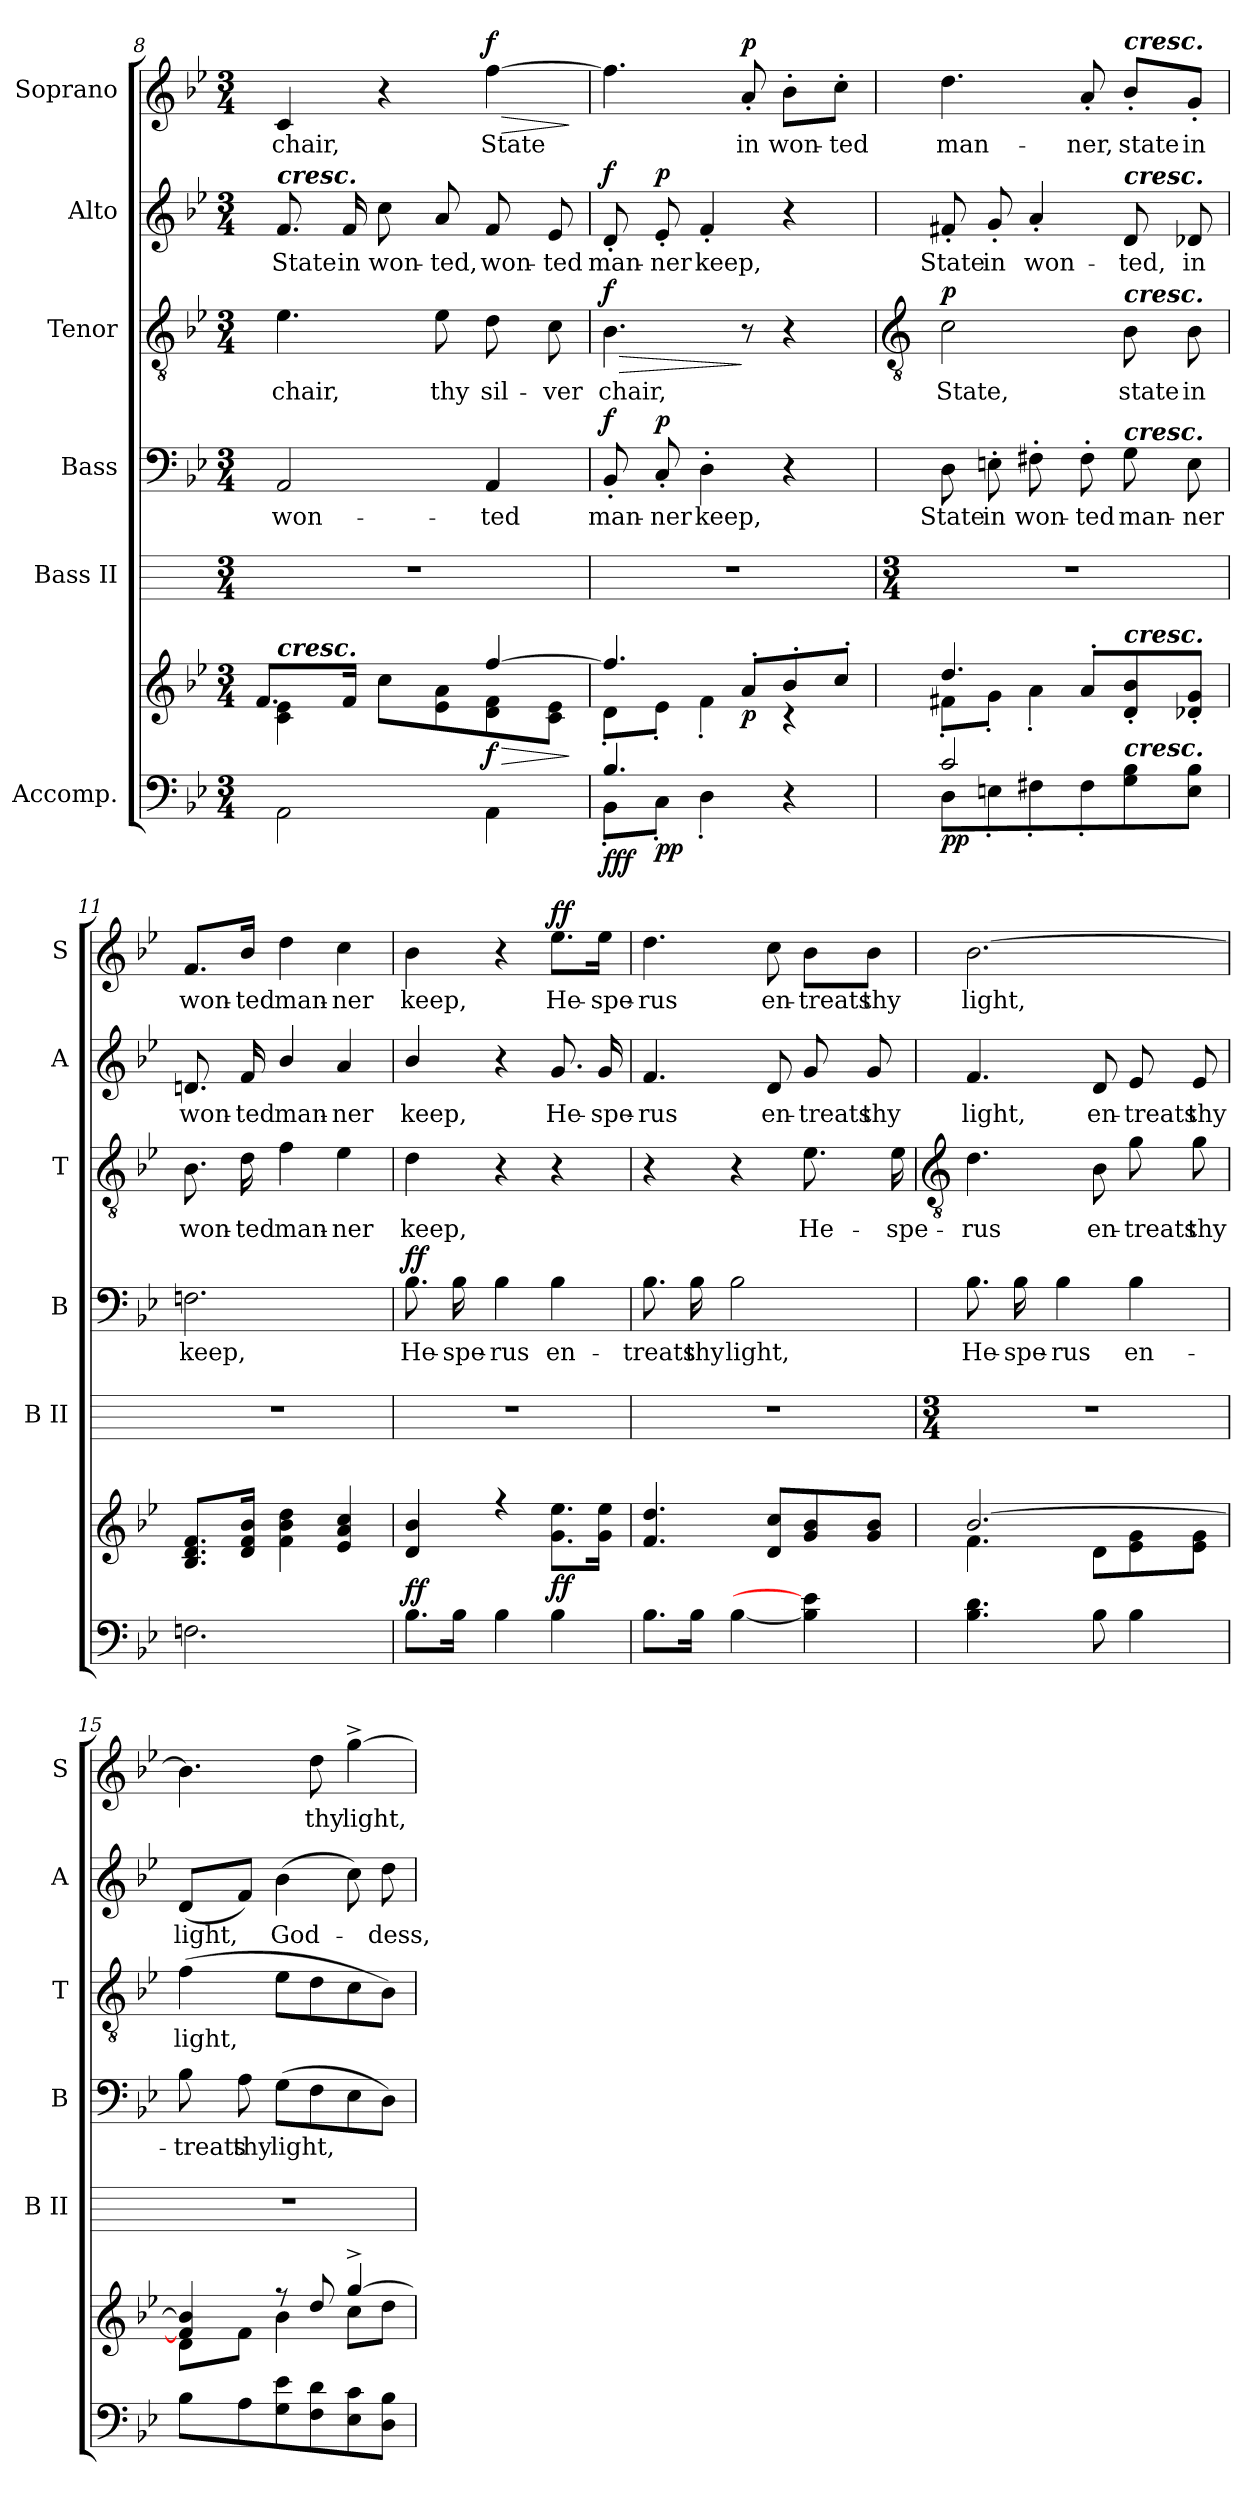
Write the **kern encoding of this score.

**kern	**kern	**dynam	**kern	**kern	**text	**dynam	**kern	**text	**dynam	**kern	**text	**dynam	**kern	**text	**dynam
*part6	*part6	*part6	*part5	*part4	*part4	*part4	*part3	*part3	*part3	*part2	*part2	*part2	*part1	*part1	*part1
*staff7	*staff6	*staff6/7	*staff5	*staff4	*staff4	*staff4	*staff3	*staff3	*staff3	*staff2	*staff2	*staff2	*staff1	*staff1	*staff1
*I"Accomp.	*	*	*I"Bass II	*I"Bass	*	*	*I"Tenor	*	*	*I"Alto	*	*	*I"Soprano	*	*
*	*	*	*I'B II	*I'B	*	*	*I'T	*	*	*I'A	*	*	*I'S	*	*
*clefF4	*clefG2	*	*	*clefF4	*	*	*clefGv2	*	*	*clefG2	*	*	*clefG2	*	*
*k[b-e-]	*k[b-e-]	*	*	*k[b-e-]	*	*	*k[b-e-]	*	*	*k[b-e-]	*	*	*k[b-e-]	*	*
*B-:	*B-:	*	*	*B-:	*	*	*B-:	*	*	*B-:	*	*	*B-:	*	*
*M3/4	*M3/4	*	*M3/4	*M3/4	*	*	*M3/4	*	*	*M3/4	*	*	*M3/4	*	*
=8	=8	=8	=8	=8	=8	=8	=8	=8	=8	=8	=8	=8	=8	=8	=8
*^	*^	*	*	*	*	*	*	*	*	*	*	*	*	*	*
!	!	!	!	!	!	!	!	!	!	!	!	!LO:TX:a:Bi:t=cresc.	!	!	!	!	!
!	!	!LO:TX:a:Bi:t=cresc.	!	!	!	!	!	!	!	!	!	!	!	!	!	!	!
!	!	!	!	!	!	!	!LO:LY:b	!	!	!LO:LY:b	!	!	!LO:LY:b	!	!	!LO:LY:b	!
2.ryy	2AA\	4c\ 4e-\	8.f/L	.	2.r	2AA	won-	.	4.e-	chair,	.	8.f	State	.	4c	chair,	.
!	!	!	!	!	!	!	!	!	!	!	!	!	!LO:LY:b	!	!	!	!
.	.	.	16f/J	.	.	.	.	.	.	.	.	16f	in	.	.	.	.
!	!	!	!	!	!	!	!	!	!	!	!	!	!LO:LY:b	!	!	!	!
.	.	4ryy	8cc\L	.	.	.	.	.	.	.	.	8cc	won-	.	4r	.	.
!	!	!	!	!	!	!	!	!	!	!LO:LY:b	!	!	!LO:LY:b	!	!	!	!
.	.	.	8e-\ 8a\	.	.	.	.	.	8e-	thy	.	8a	-ted,	.	.	.	.
!	!	!	!	!LO:HP:b	!	!	!LO:LY:b	!	!	!LO:LY:b	!	!	!LO:LY:b	!	!	!LO:LY:b	!LO:HP:b
!	!	!	!	!LO:DY:n=1:b	!	!	!	!	!	!	!	!	!	!	!	!	!LO:DY:n=1:b
.	4AA\	[4ff/	8d\ 8f\	> f	.	4AA	-ted	.	8d	sil-	.	8f	won-	.	[4ff	State	> f
!	!	!	!	!	!	!	!	!	!	!LO:LY:b	!	!	!LO:LY:b	!	!	!	!
.	.	.	8c\ 8e-\J	.	.	.	.	.	8c	-ver	.	8e-	-ted	.	.	.	.
*v	*v	*	*	*	*	*	*	*	*	*	*	*	*	*	*	*	*
*	*v	*v	*	*	*	*	*	*	*	*	*	*	*	*	*	*
.	.	]	.	.	.	.	.	.	.	.	.	.	.	.	]
=9	=9	=9	=9	=9	=9	=9	=9	=9	=9	=9	=9	=9	=9	=9	=9
*^	*^	*	*	*	*	*	*	*	*	*	*	*	*	*	*
!	!	!	!	!LO:DY:b=2	!	!	!LO:LY:b	!	!	!LO:LY:b	!LO:HP:b	!	!LO:LY:b	!	!	!	!
!	!	!	!	!LO:DY:n=1:b=2	!	!	!	!	!	!	!	!	!	!	!	!	!
!	!	!	!	!LO:DY:n=2:b	!	!	!	!LO:DY:b	!	!	!LO:DY:n=1:b	!	!	!LO:DY:b	!	!	!
4.B-/	8BB-'\L	4.ff/]	8d'\L	f f f	2.r	8BB-'	man-	f	4.B-	chair,	> f	8d'	man-	f	4.ff]	.	.
!	!	!	!	!LO:DY:n=3:b=2	!	!	!LO:LY:b	!	!	!	!	!	!LO:LY:b	!	!	!	!
!	!	!	!	!LO:DY:n=4:b	!	!	!	!LO:DY:b	!	!	!	!	!	!LO:DY:b	!	!	!
.	8C'\J	.	8e-'\J	p p	.	8C'	ner	p	.	.	.	8e-'	ner	p	.	.	.
!	!	!	!	!	!	!	!LO:LY:b	!	!	!	!	!	!LO:LY:b	!	!	!	!
.	4D'\	.	4f'\	.	.	4D'	keep,	.	.	.	.	4f'	keep,	.	.	.	.
!	!	!	!	!LO:DY:n=5:b	!	!	!	!	!	!	!	!	!	!	!	!LO:LY:b	!LO:DY:b
8ryy	.	8a'/L	.	p	.	.	.	.	8r	.	]	.	.	.	8a'	in	p
!	!	!	!	!	!	!	!	!	!	!	!	!	!	!	!	!LO:LY:b	!
4ryy	4r	8b-'/	4r	.	.	4r	.	.	4r	.	.	4r	.	.	8b-'\L	won-	.
!	!	!	!	!	!	!	!	!	!	!	!	!	!	!	!	!LO:LY:b	!
.	.	8cc'/J	.	.	.	.	.	.	.	.	.	.	.	.	8cc'\J	-ted	.
!!LO:LB:g=z
=10	=10	=10	=10	=10	=10	=10	=10	=10	=10	=10	=10	=10	=10	=10	=10	=10	=10
*	*	*	*	*	*	*	*	*	*clefGv2	*	*	*	*	*	*	*	*
*	*	*	*	*	*M3/4	*	*	*	*	*	*	*	*	*	*	*	*
!	!	!	!	!LO:DY:b=2	!	!	!LO:LY:b	!	!	!LO:LY:b	!	!	!LO:LY:b	!	!	!LO:LY:b	!
!	!	!	!	!LO:DY:n=1:b=2	!	!	!	!	!	!	!LO:DY:b	!	!	!	!	!	!
2c/	8D\L	4.dd/	8f#X'\L	p p	2.r	8D	State	.	2c	State,	p	8f#X'	State	.	4.dd	man-	.
!	!	!	!	!	!	!	!LO:LY:b	!	!	!	!	!	!LO:LY:b	!	!	!	!
.	8En'\	.	8g'\J	.	.	8En'	in	.	.	.	.	8g'	in	.	.	.	.
!	!	!	!	!	!	!	!LO:LY:b	!	!	!	!	!	!LO:LY:b	!	!	!	!
.	8F#X'\	.	4a'\	.	.	8F#X'	won-	.	.	.	.	4a'	won-	.	.	.	.
!	!	!	!	!	!	!	!LO:LY:b	!	!	!	!	!	!	!	!	!LO:LY:b	!
.	8F#'\	8a'L	.	.	.	8F#'	-ted	.	.	.	.	.	.	.	8a'	-ner,	.
!	!	!	!	!	!	!	!	!	!	!	!	!	!	!	!LO:TX:a:Bi:t=cresc.	!	!
!	!	!	!	!	!	!	!	!	!	!	!	!LO:TX:a:Bi:t=cresc.	!	!	!	!	!
!	!	!	!	!	!	!	!	!	!LO:TX:a:Bi:t=cresc.	!	!	!	!	!	!	!	!
!	!	!	!	!	!	!LO:TX:a:Bi:t=cresc.	!	!	!	!	!	!	!	!	!	!	!
!	!	!LO:TX:a:Bi:t=cresc.	!	!	!	!	!	!	!	!	!	!	!	!	!	!	!
!LO:TX:a:Bi:t=cresc.	!	!	!	!	!	!	!	!	!	!	!	!	!	!	!	!	!
!	!	!	!	!	!	!	!LO:LY:b	!	!	!LO:LY:b	!	!	!LO:LY:b	!	!	!LO:LY:b	!
4ryy	8G\ 8B-\	8d/' 8b-/'	4ryy	.	.	8G	man-	.	8B-	state	.	8d	-ted,	.	8b-'/L	state	.
!	!	!	!	!	!	!	!LO:LY:b	!	!	!LO:LY:b	!	!	!LO:LY:b	!	!	!LO:LY:b	!
.	8E\ 8B-\J	8d-X' 8g'J	.	.	.	8E	-ner	.	8B-	in	.	8d-X	in	.	8g'/J	in	.
=11	=11	=11	=11	=11	=11	=11	=11	=11	=11	=11	=11	=11	=11	=11	=11	=11	=11
!	!	!	!	!	!	!	!LO:LY:b	!	!	!LO:LY:b	!	!	!LO:LY:b	!	!	!LO:LY:b	!
2.ryy	2.Fn\	8.B- 8.d 8.fL	2.ryy	.	2.r	2.Fn	keep,	.	8.B-	won-	.	8.dn	won-	.	8.f/L	won-	.
!	!	!	!	!	!	!	!	!	!	!LO:LY:b	!	!	!LO:LY:b	!	!	!LO:LY:b	!
.	.	16d 16f 16b-J	.	.	.	.	.	.	16d	-ted	.	16f	-ted	.	16b-/Jk	-ted	.
!	!	!	!	!	!	!	!	!	!	!LO:LY:b	!	!	!LO:LY:b	!	!	!LO:LY:b	!
.	.	4f\ 4b-\ 4dd\	.	.	.	.	.	.	4f	man-	.	4b-/	man-	.	4dd	man-	.
!	!	!	!	!	!	!	!	!	!	!LO:LY:b	!	!	!LO:LY:b	!	!	!LO:LY:b	!
.	.	4e- 4a 4cc	.	.	.	.	.	.	4e-	-ner	.	4a	-ner	.	4cc	-ner	.
=12	=12	=12	=12	=12	=12	=12	=12	=12	=12	=12	=12	=12	=12	=12	=12	=12	=12
!	!	!	!	!LO:DY:a=2	!	!	!LO:LY:b	!LO:DY:b	!	!LO:LY:b	!	!	!LO:LY:b	!	!	!LO:LY:b	!
2.ryy	8.B-\L	4d 4b-	2.ryy	ff	2.r	8.B-	He-	ff	4d	keep,	.	4b-/	keep,	.	4b-	keep,	.
!	!	!	!	!	!	!	!LO:LY:b	!	!	!	!	!	!	!	!	!	!
.	16B-\J	.	.	.	.	16B-	-spe-	.	.	.	.	.	.	.	.	.	.
!	!	!	!	!	!	!	!LO:LY:b	!	!	!	!	!	!	!	!	!	!
.	4B-\	4r	.	.	.	4B-	-rus	.	4r	.	.	4r	.	.	4r	.	.
!	!	!	!	!LO:DY:b	!	!	!LO:LY:b	!	!	!	!	!	!LO:LY:b	!	!	!LO:LY:b	!LO:DY:b
.	4B-\	8.g\ 8.ee-\L	.	ff	.	4B-	en-	.	4r	.	.	8.g	He-	.	8.ee-\L	He-	ff
!	!	!	!	!	!	!	!	!	!	!	!	!	!LO:LY:b	!	!	!LO:LY:b	!
.	.	16g\ 16ee-\J	.	.	.	.	.	.	.	.	.	16g	-spe-	.	16ee-\Jk	-spe-	.
=13	=13	=13	=13	=13	=13	=13	=13	=13	=13	=13	=13	=13	=13	=13	=13	=13	=13
!	!	!	!	!	!	!	!LO:LY:b	!	!	!	!	!	!LO:LY:b	!	!	!LO:LY:b	!
2.ryy	8.B-\L	4.f 4.dd	2.ryy	.	2.r	8.B-	-treats	.	4r	.	.	4.f	-rus	.	4.dd	-rus	.
!	!	!	!	!	!	!	!LO:LY:b	!	!	!	!	!	!	!	!	!	!
.	16B-\J	.	.	.	.	16B-	thy	.	.	.	.	.	.	.	.	.	.
!	!	!	!	!	!	!	!LO:LY:b	!	!	!	!	!	!	!	!	!	!
.	[4B-\	.	.	.	.	2B-	light,	.	4r	.	.	.	.	.	.	.	.
!	!	!	!	!	!	!	!	!	!	!	!	!	!LO:LY:b	!	!	!LO:LY:b	!
.	.	8d 8ccL	.	.	.	.	.	.	.	.	.	8d	en-	.	8cc	en-	.
!	!	!	!	!	!	!	!	!	!	!LO:LY:b	!	!	!LO:LY:b	!	!	!LO:LY:b	!
.	4B-\] 4e-\]	8g 8b-	.	.	.	.	.	.	8.e-	He-	.	8g	-treats	.	8b-\L	-treats	.
!	!	!	!	!	!	!	!	!	!	!	!	!	!LO:LY:b	!	!	!LO:LY:b	!
.	.	8g 8b-J	.	.	.	.	.	.	.	.	.	8g	thy	.	8b-\J	thy	.
!	!	!	!	!	!	!	!	!	!	!LO:LY:b	!	!	!	!	!	!	!
.	.	.	.	.	.	.	.	.	16e-	-spe-	.	.	.	.	.	.	.
*v	*v	*	*	*	*	*	*	*	*	*	*	*	*	*	*	*	*
!!LO:LB:g=z
=14	=14	=14	=14	=14	=14	=14	=14	=14	=14	=14	=14	=14	=14	=14	=14	=14
*	*	*	*	*	*	*	*	*clefGv2	*	*	*	*	*	*	*	*
*	*	*	*	*M3/4	*	*	*	*	*	*	*	*	*	*	*	*
!	!	!	!	!	!	!LO:LY:b	!	!	!LO:LY:b	!	!	!LO:LY:b	!	!	!LO:LY:b	!
4.B- 4.d	[2.b-/	4.f\	.	2.r	8.B-	He-	.	4.d	-rus	.	4.f	light,	.	[2.b-	light,	.
!	!	!	!	!	!	!LO:LY:b	!	!	!	!	!	!	!	!	!	!
.	.	.	.	.	16B-	-spe-	.	.	.	.	.	.	.	.	.	.
!	!	!	!	!	!	!LO:LY:b	!	!	!	!	!	!	!	!	!	!
.	.	.	.	.	4B-	-rus	.	.	.	.	.	.	.	.	.	.
!	!	!	!	!	!	!	!	!	!LO:LY:b	!	!	!LO:LY:b	!	!	!	!
8B-	.	8d\L	.	.	.	.	.	8B-	en-	.	8d	en-	.	.	.	.
!	!	!	!	!	!	!LO:LY:b	!	!	!LO:LY:b	!	!	!LO:LY:b	!	!	!	!
4B-	.	8e-\ 8g\	.	.	4B-	en-	.	8g	-treats	.	8e-	-treats	.	.	.	.
!	!	!	!	!	!	!	!	!	!LO:LY:b	!	!	!LO:LY:b	!	!	!	!
.	.	8e-\ 8g\J	.	.	.	.	.	8g	thy	.	8e-	thy	.	.	.	.
=15	=15	=15	=15	=15	=15	=15	=15	=15	=15	=15	=15	=15	=15	=15	=15	=15
!	!	!	!	!	!	!LO:LY:b	!	!	!LO:LY:b	!	!	!LO:LY:b	!	!	!	!
8B-L	4f/] 4b-/]	8d\L	.	2.r	8B-	-treats	.	(>4f	light,	.	(<8dL	light,	.	4.b-]	.	.
!	!	!	!	!	!	!LO:LY:b	!	!	!	!	!	!	!	!	!	!
8A	.	8f\J	.	.	8A	thy	.	.	.	.	8fJ)	.	.	.	.	.
!	!	!	!	!	!	!LO:LY:b	!	!	!	!	!	!LO:LY:b	!	!	!	!
8G 8e-	8r	4b-\	.	.	(>8GL	light,	.	8e-L	.	.	(>4b-	God-	.	.	.	.
!	!	!	!	!	!	!	!	!	!	!	!	!	!	!	!LO:LY:b	!
8F 8d	8dd/	.	.	.	8F	.	.	8d	.	.	.	.	.	8dd	thy	.
!	!	!	!	!	!	!	!	!	!	!	!	!	!	!	!LO:LY:b	!
8E- 8c	[4gg^/	8cc\L	.	.	8E-	.	.	8c	.	.	8cc)	.	.	[4gg^	light,	.
!	!	!	!	!	!	!	!	!	!	!	!	!LO:LY:b	!	!	!	!
8D 8B-J	.	8dd\J	.	.	8DJ)	.	.	8B-J)	.	.	8dd	dess,	.	.	.	.
*	*v	*v	*	*	*	*	*	*	*	*	*	*	*	*	*	*
=	=	=	=	=	=	=	=	=	=	=	=	=	=	=	=
*-	*-	*-	*-	*-	*-	*-	*-	*-	*-	*-	*-	*-	*-	*-	*-
